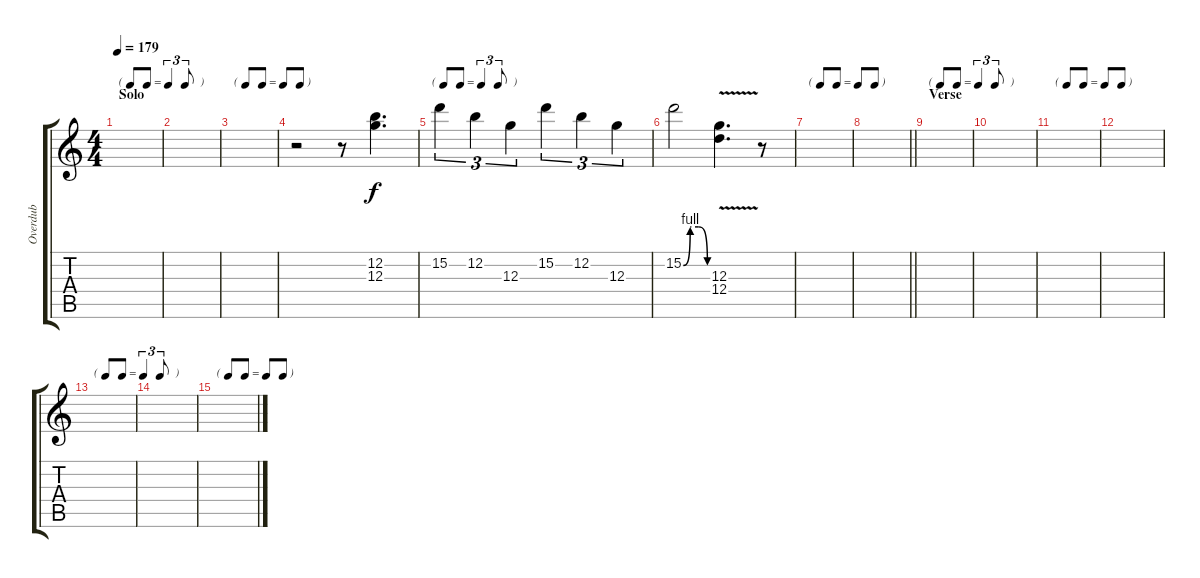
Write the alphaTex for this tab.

\track ("Overdub" "Overdub") {instrument overdrivenguitar}
\staff {score tabs}
\tuning (E4 B3 G3 D3 A2 E2) {hide}
\ts (4 4)
\tf triplet8th
\section ("" "Solo")
\tempo 179
\clef g2
\ks c
|
|
\tf none
|
r.2 r.8 (12.2 12.3).4{d} |
\tf triplet8th
15.2.4{tu (3 2)} 12.2.4{tu (3 2)} 12.3.4{tu (3 2)} 15.2.4{tu (3 2)} 12.2.4{tu (3 2)} 12.3.4{tu (3 2)} |
15.2{be (custom 0 0 17 4 20 4 38 4 60 0)}.2 (12.3 12.4{v}).4{d} r.8 |
\tf none
|
\barLineRight lightlight
|
\tf triplet8th
\section ("" "Verse")
|
|
\tf none
|
|
\tf triplet8th
|
|
\tf none
